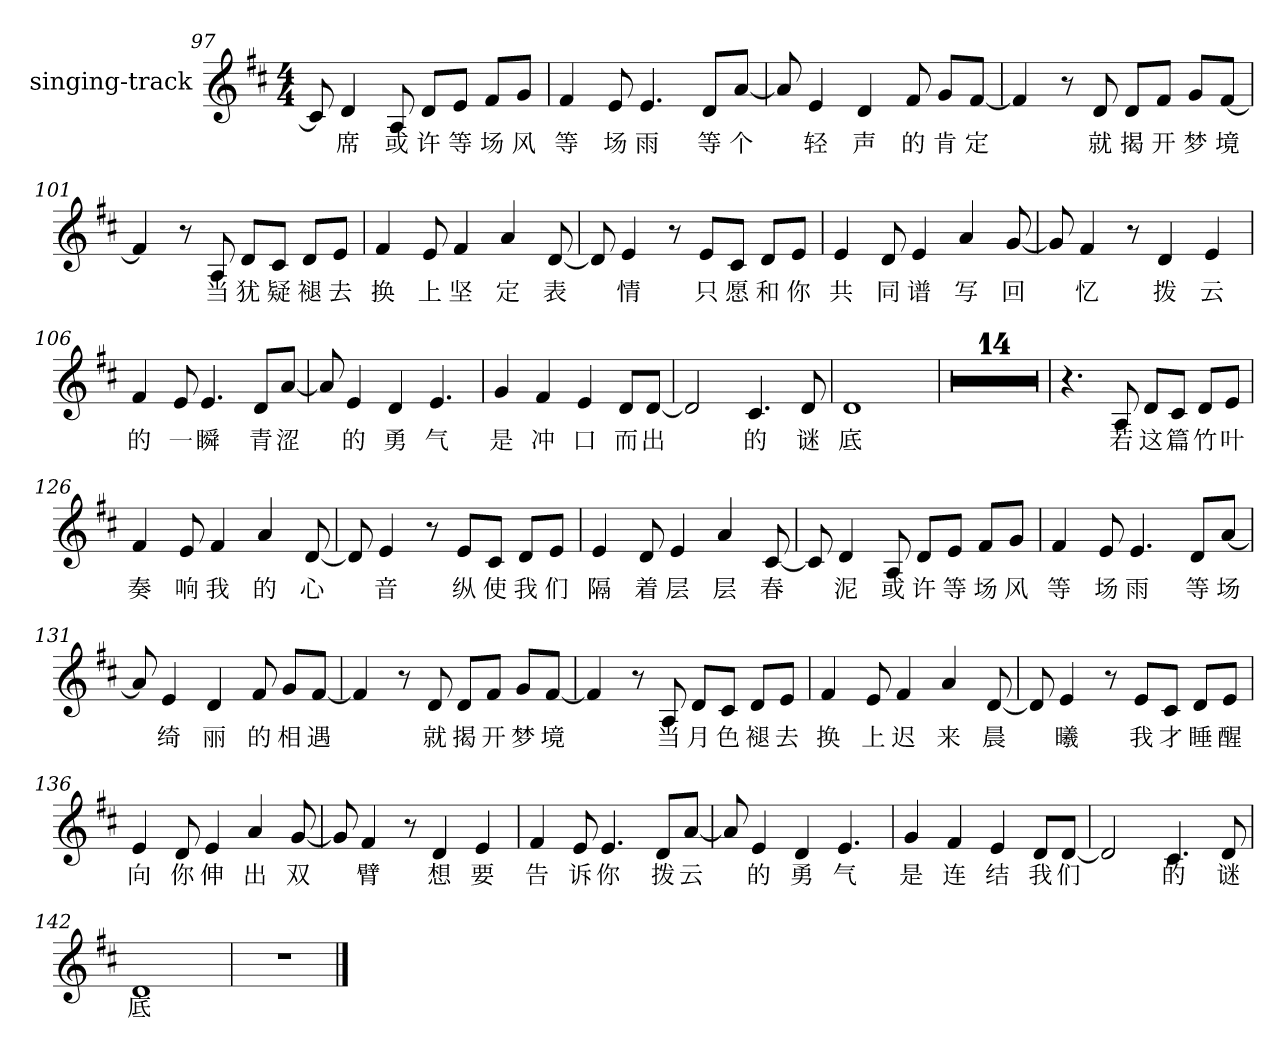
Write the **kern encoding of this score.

**kern	**text
*part1	*part1
*staff1	*staff1
*I"singing-track	*
*clefG2	*
*k[f#c#]	*
*D:	*
*M4/4	*
=97	=97
8c#]	.
4d	席
8A	或
8dL	许
8eJ	等
8f#L	场
8gJ	风
=98	=98
4f#	等
8e	场
4.e	雨
8dL	等
[8aJ	个
=99	=99
8a]	.
4e	轻
4d	声
8f#	的
8gL	肯
[8f#J	定
=100	=100
4f#]	.
8r	.
8d	就
8dL	揭
8f#J	开
8gL	梦
[8f#J	境
=101	=101
4f#]	.
8r	.
8A	当
8dL	犹
8c#J	疑
8dL	褪
8eJ	去
=102	=102
4f#	换
8e	上
4f#	坚
4a	定
[8d	表
=103	=103
8d]	.
4e	情
8r	.
8eL	只
8c#J	愿
8dL	和
8eJ	你
=104	=104
4e	共
8d	同
4e	谱
4a	写
[8g	回
=105	=105
8g]	.
4f#	忆
8r	.
4d	拨
4e	云
=106	=106
4f#	的
8e	一
4.e	瞬
8dL	青
[8aJ	涩
=107	=107
8a]	.
4e	的
4d	勇
4.e	气
=108	=108
4g	是
4f#	冲
4e	口
8dL	而
[8dJ	出
=109	=109
2d]	.
4.c#	的
8d	谜
=110	=110
1d	底
=111	=111
1r	.
=112	=112
1r	.
=113	=113
1r	.
=114	=114
1r	.
=115	=115
1r	.
=116	=116
1r	.
=117	=117
1r	.
=118	=118
1r	.
=119	=119
1r	.
=120	=120
1r	.
=121	=121
1r	.
=122	=122
1r	.
=123	=123
1r	.
=124	=124
1r	.
=125	=125
4.r	.
8A	若
8dL	这
8c#J	篇
8dL	竹
8eJ	叶
=126	=126
4f#	奏
8e	响
4f#	我
4a	的
[8d	心
=127	=127
8d]	.
4e	音
8r	.
8eL	纵
8c#J	使
8dL	我
8eJ	们
=128	=128
4e	隔
8d	着
4e	层
4a	层
[8c#	春
=129	=129
8c#]	.
4d	泥
8A	或
8dL	许
8eJ	等
8f#L	场
8gJ	风
=130	=130
4f#	等
8e	场
4.e	雨
8dL	等
[8aJ	场
=131	=131
8a]	.
4e	绮
4d	丽
8f#	的
8gL	相
[8f#J	遇
=132	=132
4f#]	.
8r	.
8d	就
8dL	揭
8f#J	开
8gL	梦
[8f#J	境
=133	=133
4f#]	.
8r	.
8A	当
8dL	月
8c#J	色
8dL	褪
8eJ	去
=134	=134
4f#	换
8e	上
4f#	迟
4a	来
[8d	晨
=135	=135
8d]	.
4e	曦
8r	.
8eL	我
8c#J	才
8dL	睡
8eJ	醒
=136	=136
4e	向
8d	你
4e	伸
4a	出
[8g	双
=137	=137
8g]	.
4f#	臂
8r	.
4d	想
4e	要
=138	=138
4f#	告
8e	诉
4.e	你
8dL	拨
[8aJ	云
=139	=139
8a]	.
4e	的
4d	勇
4.e	气
=140	=140
4g	是
4f#	连
4e	结
8dL	我
[8dJ	们
=141	=141
2d]	.
4.c#	的
8d	谜
=142	=142
1d	底
=143	=143
1r	.
==	==
*-	*-
